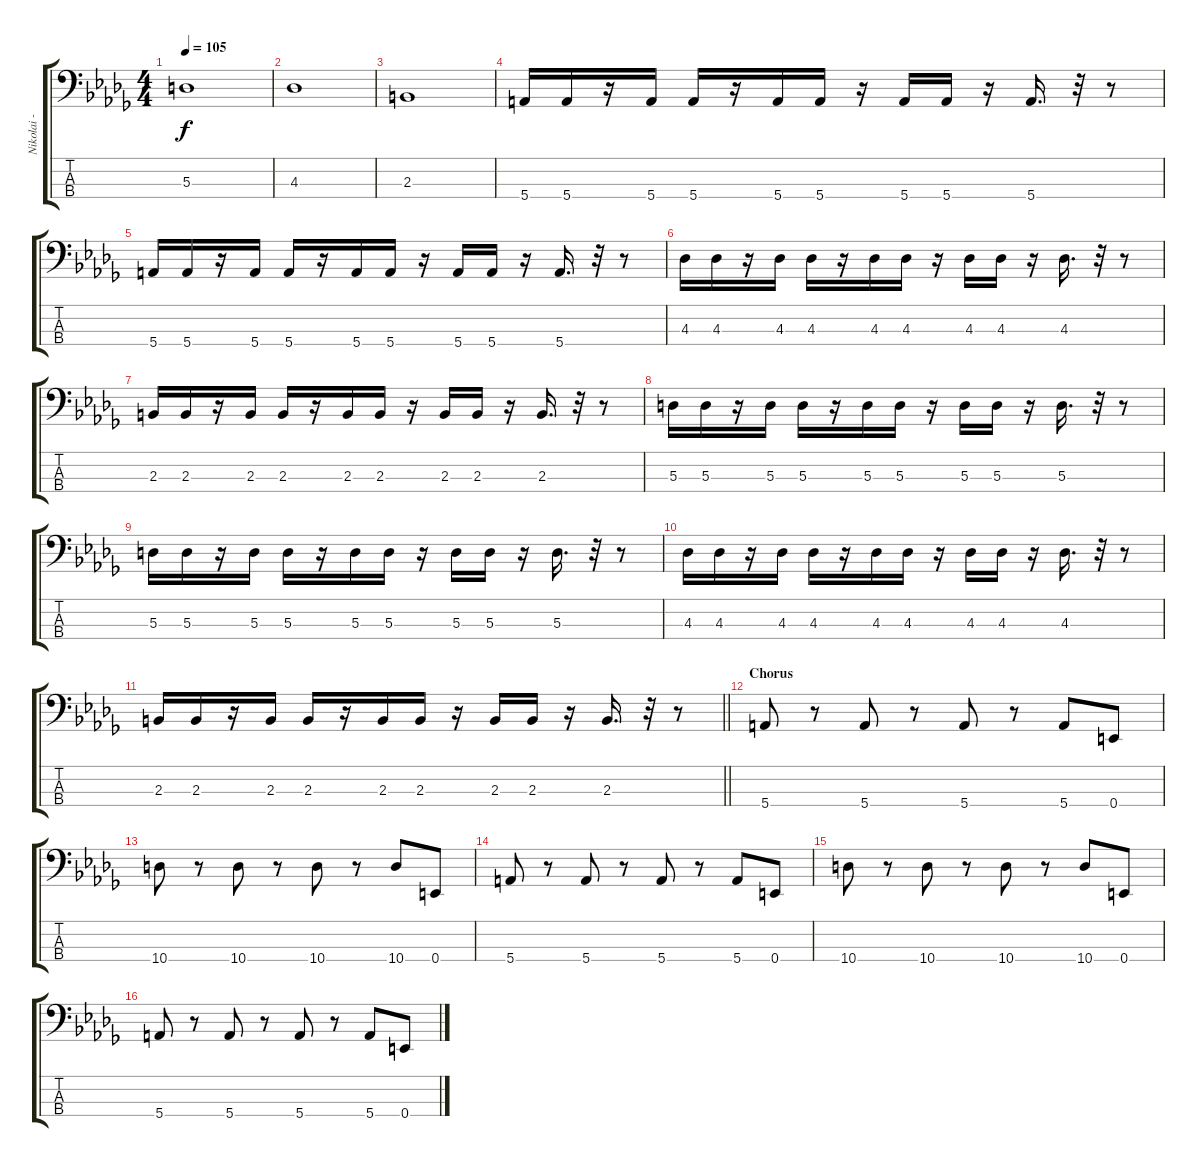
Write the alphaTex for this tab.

\track ("Nikolai - Bass RSE" "Nikolai - ") {instrument electricbasspick}
\staff {score tabs}
\tuning (G2 D2 A1 E1) {hide}
\ts (4 4)
\tempo 105
\clef f4
\ks db
5.3{t}.1{dy f} |
4.3.1 |
2.3.1 |
5.4.16 5.4.16 r.16 5.4.16 5.4.16 r.16 5.4.16 5.4.16 r.16 5.4.16 5.4.16 r.16 5.4.16{d} r.32 r.8 |
5.4.16 5.4.16 r.16 5.4.16 5.4.16 r.16 5.4.16 5.4.16 r.16 5.4.16 5.4.16 r.16 5.4.16{d} r.32 r.8 |
4.3.16 4.3.16 r.16 4.3.16 4.3.16 r.16 4.3.16 4.3.16 r.16 4.3.16 4.3.16 r.16 4.3.16{d} r.32 r.8 |
2.3.16 2.3.16 r.16 2.3.16 2.3.16 r.16 2.3.16 2.3.16 r.16 2.3.16 2.3.16 r.16 2.3.16{d} r.32 r.8 |
5.3.16 5.3.16 r.16 5.3.16 5.3.16 r.16 5.3.16 5.3.16 r.16 5.3.16 5.3.16 r.16 5.3.16{d} r.32 r.8 |
5.3.16 5.3.16 r.16 5.3.16 5.3.16 r.16 5.3.16 5.3.16 r.16 5.3.16 5.3.16 r.16 5.3.16{d} r.32 r.8 |
4.3.16 4.3.16 r.16 4.3.16 4.3.16 r.16 4.3.16 4.3.16 r.16 4.3.16 4.3.16 r.16 4.3.16{d} r.32 r.8 |
\barLineRight lightlight
2.3.16 2.3.16 r.16 2.3.16 2.3.16 r.16 2.3.16 2.3.16 r.16 2.3.16 2.3.16 r.16 2.3.16{d} r.32 r.8 |
\section ("" "Chorus")
5.4.8 r.8 5.4.8 r.8 5.4.8 r.8 5.4.8 0.4.8 |
10.4.8 r.8 10.4.8 r.8 10.4.8 r.8 10.4.8 0.4.8 |
5.4.8 r.8 5.4.8 r.8 5.4.8 r.8 5.4.8 0.4.8 |
10.4.8 r.8 10.4.8 r.8 10.4.8 r.8 10.4.8 0.4.8 |
5.4.8 r.8 5.4.8 r.8 5.4.8 r.8 5.4.8 0.4.8
